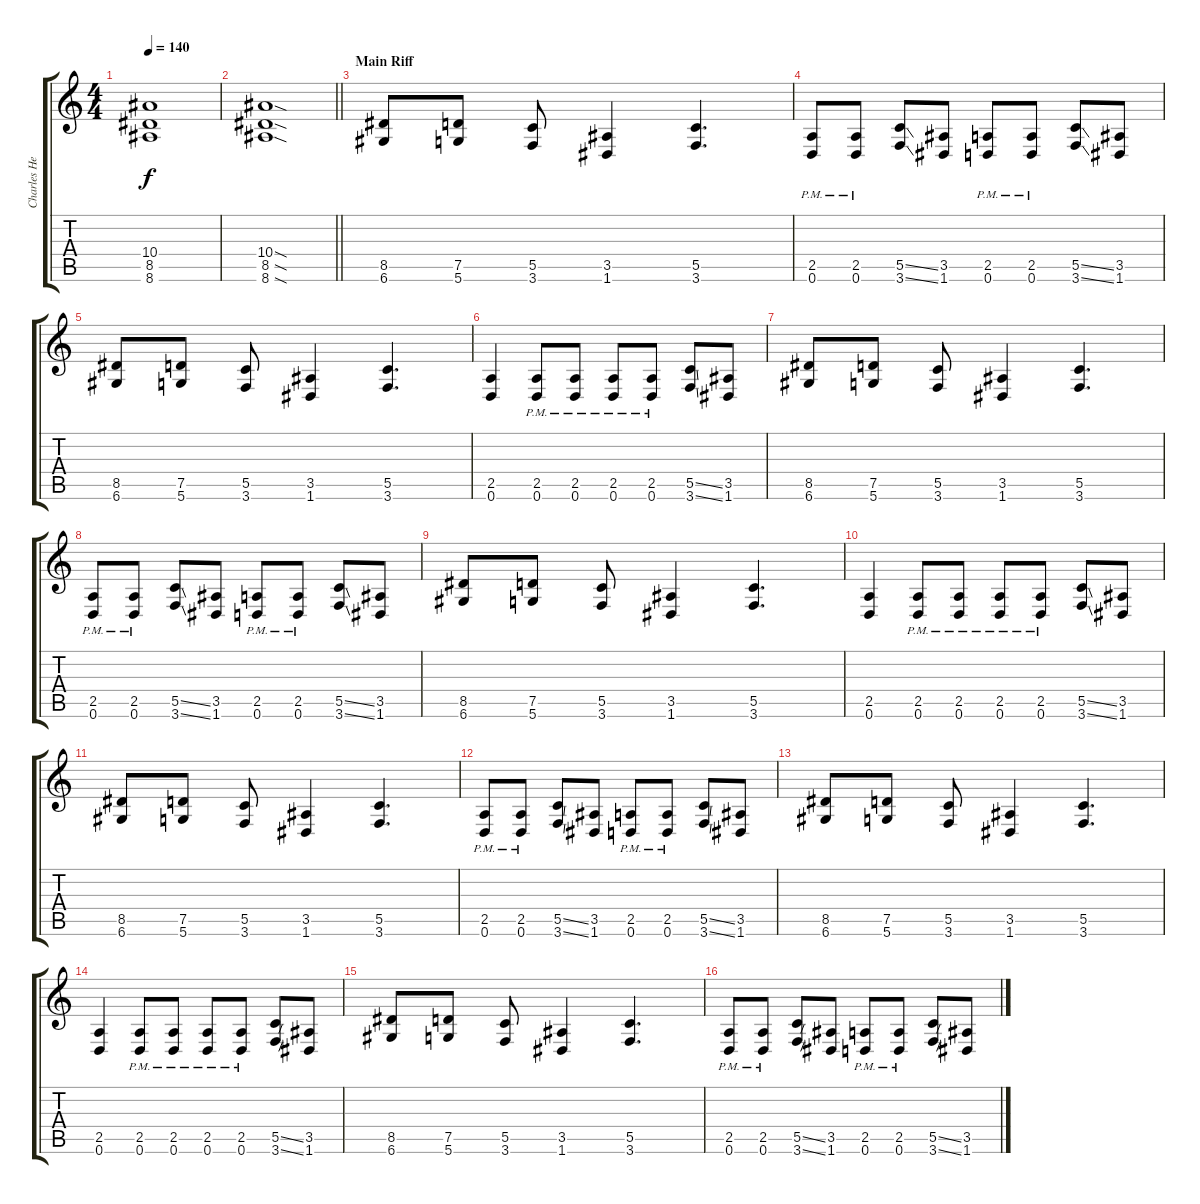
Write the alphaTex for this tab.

\track ("Charles Hedger" "Charles He") {instrument distortionguitar}
\staff {score tabs}
\tuning (D4 A3 F3 C3 G2 D2) {hide}
\ts (4 4)
\tempo 140
\clef g2
\ks c
(10.4 8.5 8.6).1{dy f} |
\barLineRight lightlight
(10.4{sod} 8.5{sod} 8.6{sod}).1 |
\section ("" "Main Riff")
(8.5 6.6).8 (7.5 5.6).8 (5.5 3.6).8 (3.5 1.6).4 (5.5 3.6).4{d} |
(2.5{pm} 0.6{pm}).8 (2.5{pm} 0.6{pm}).8 (5.5{ss} 3.6{ss}).8 (3.5 1.6).8 (2.5{pm} 0.6{pm}).8 (2.5{pm} 0.6{pm}).8 (5.5{ss} 3.6{ss}).8 (3.5 1.6).8 |
(8.5 6.6).8 (7.5 5.6).8 (5.5 3.6).8 (3.5 1.6).4 (5.5 3.6).4{d} |
(2.5 0.6).4 (2.5{pm} 0.6{pm}).8 (2.5{pm} 0.6{pm}).8 (2.5{pm} 0.6{pm}).8 (2.5{pm} 0.6{pm}).8 (5.5{ss} 3.6{ss}).8 (3.5 1.6).8 |
(8.5 6.6).8 (7.5 5.6).8 (5.5 3.6).8 (3.5 1.6).4 (5.5 3.6).4{d} |
(2.5{pm} 0.6{pm}).8 (2.5{pm} 0.6{pm}).8 (5.5{ss} 3.6{ss}).8 (3.5 1.6).8 (2.5{pm} 0.6{pm}).8 (2.5{pm} 0.6{pm}).8 (5.5{ss} 3.6{ss}).8 (3.5 1.6).8 |
(8.5 6.6).8 (7.5 5.6).8 (5.5 3.6).8 (3.5 1.6).4 (5.5 3.6).4{d} |
(2.5 0.6).4 (2.5{pm} 0.6{pm}).8 (2.5{pm} 0.6{pm}).8 (2.5{pm} 0.6{pm}).8 (2.5{pm} 0.6{pm}).8 (5.5{ss} 3.6{ss}).8 (3.5 1.6).8 |
(8.5 6.6).8 (7.5 5.6).8 (5.5 3.6).8 (3.5 1.6).4 (5.5 3.6).4{d} |
(2.5{pm} 0.6{pm}).8 (2.5{pm} 0.6{pm}).8 (5.5{ss} 3.6{ss}).8 (3.5 1.6).8 (2.5{pm} 0.6{pm}).8 (2.5{pm} 0.6{pm}).8 (5.5{ss} 3.6{ss}).8 (3.5 1.6).8 |
(8.5 6.6).8 (7.5 5.6).8 (5.5 3.6).8 (3.5 1.6).4 (5.5 3.6).4{d} |
(2.5 0.6).4 (2.5{pm} 0.6{pm}).8 (2.5{pm} 0.6{pm}).8 (2.5{pm} 0.6{pm}).8 (2.5{pm} 0.6{pm}).8 (5.5{ss} 3.6{ss}).8 (3.5 1.6).8 |
(8.5 6.6).8 (7.5 5.6).8 (5.5 3.6).8 (3.5 1.6).4 (5.5 3.6).4{d} |
(2.5{pm} 0.6{pm}).8 (2.5{pm} 0.6{pm}).8 (5.5{ss} 3.6{ss}).8 (3.5 1.6).8 (2.5{pm} 0.6{pm}).8 (2.5{pm} 0.6{pm}).8 (5.5{ss} 3.6{ss}).8 (3.5 1.6).8
